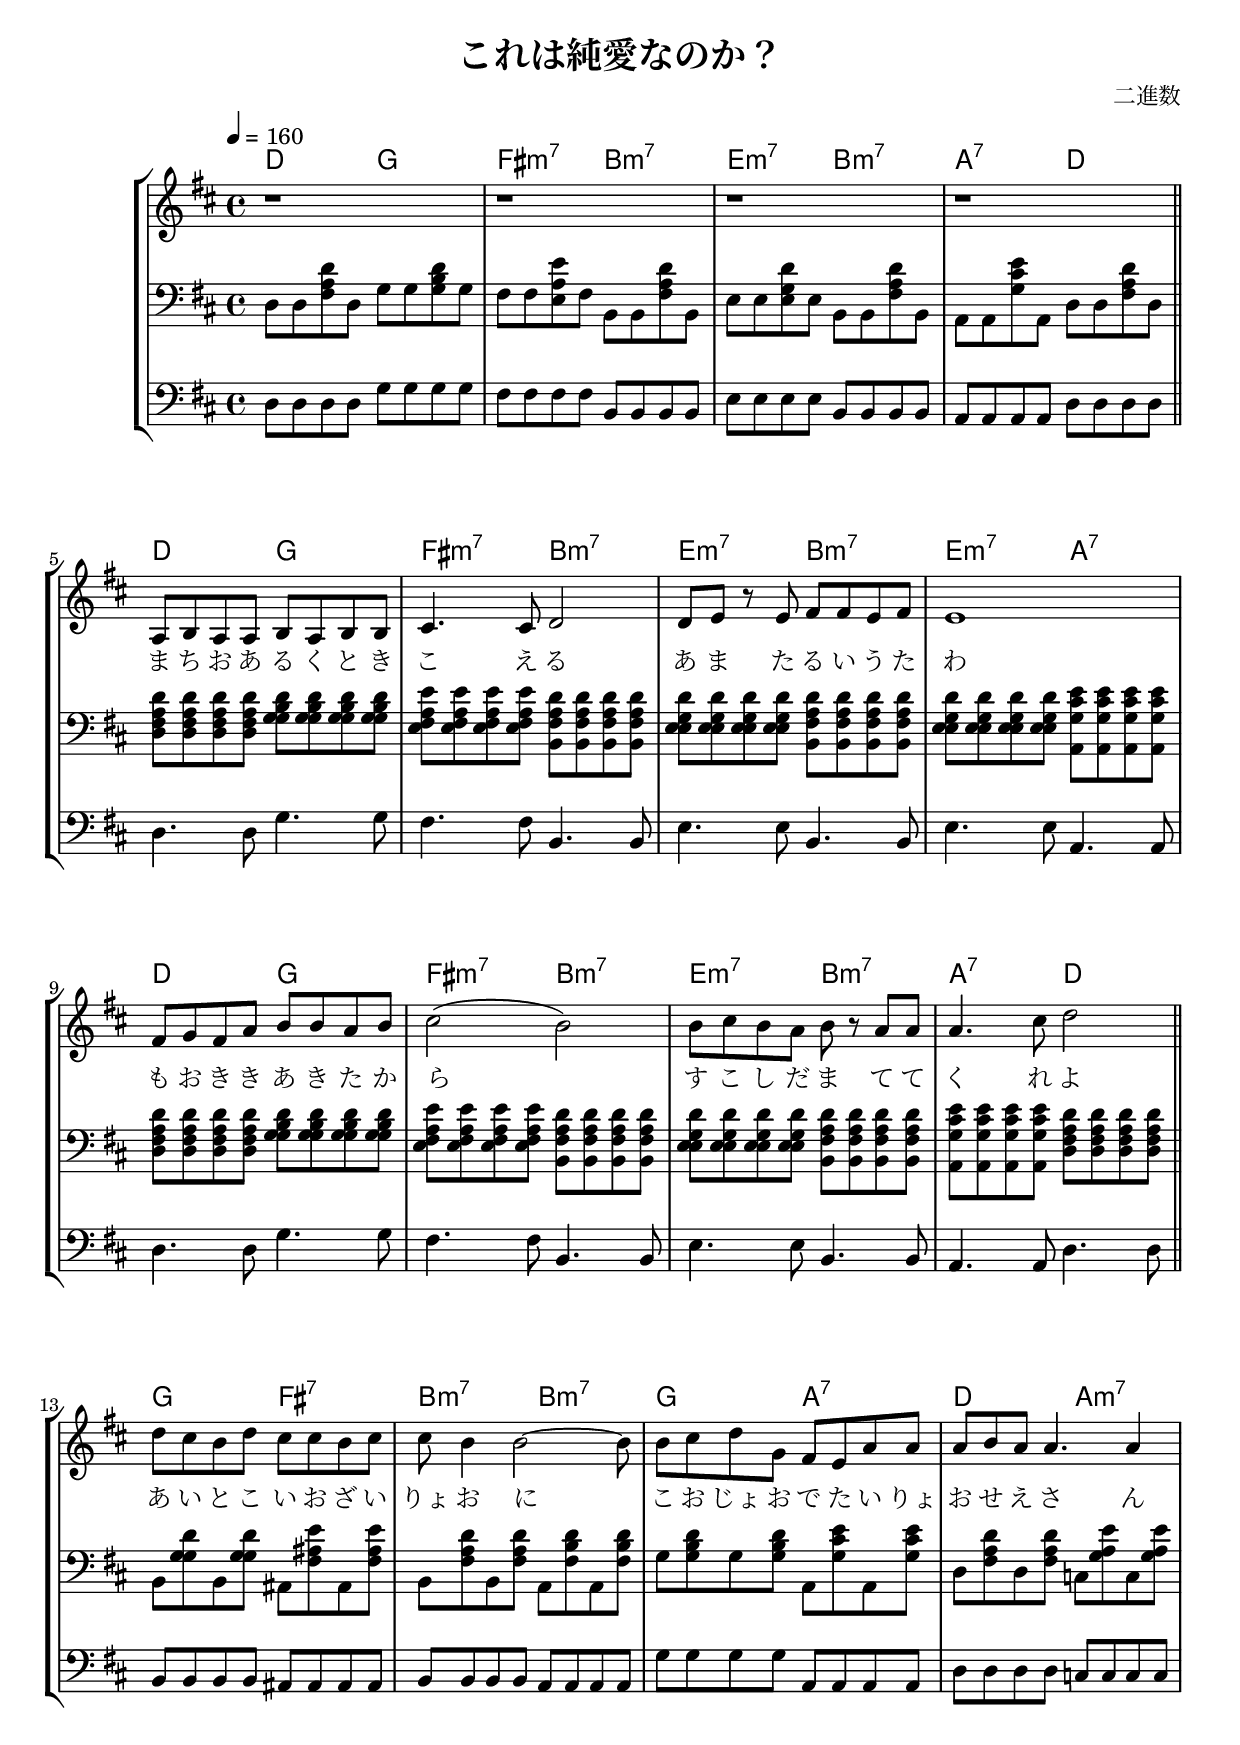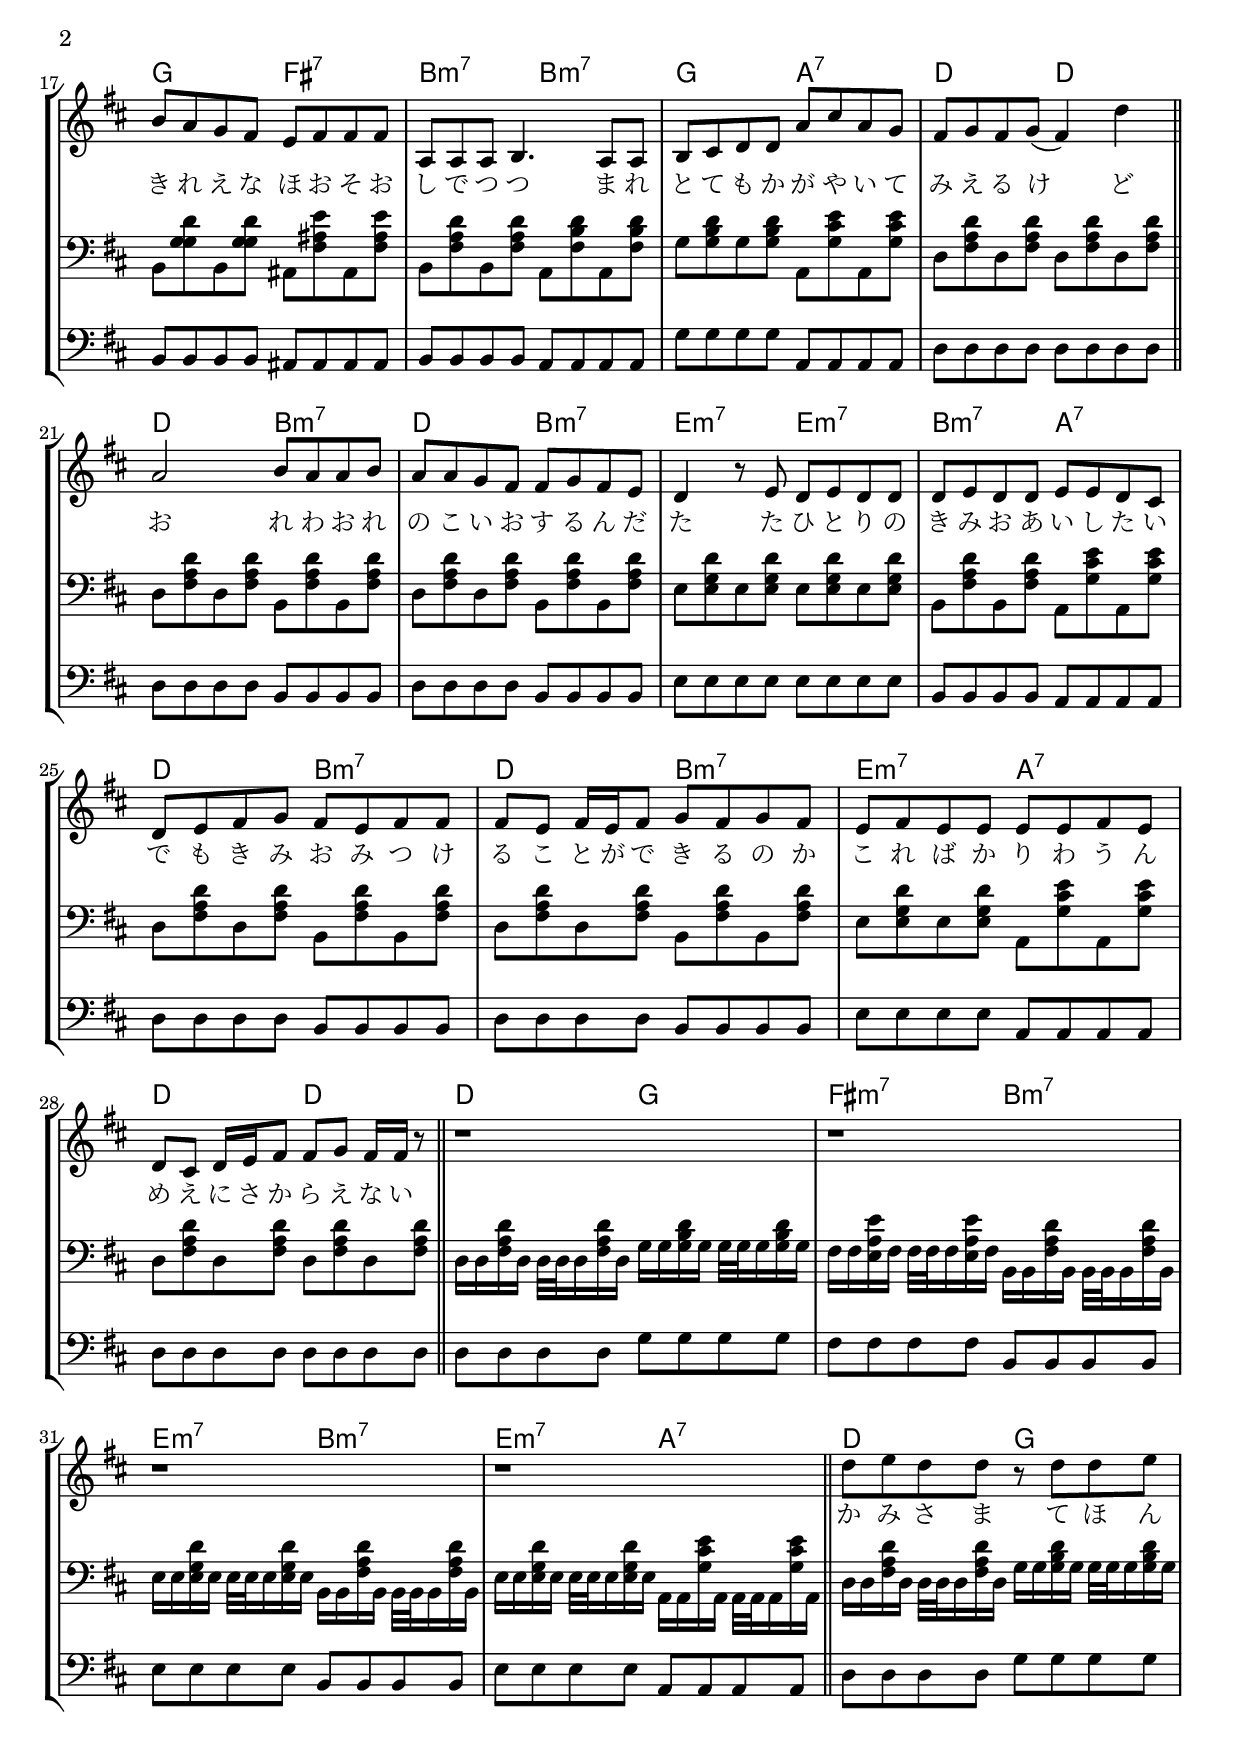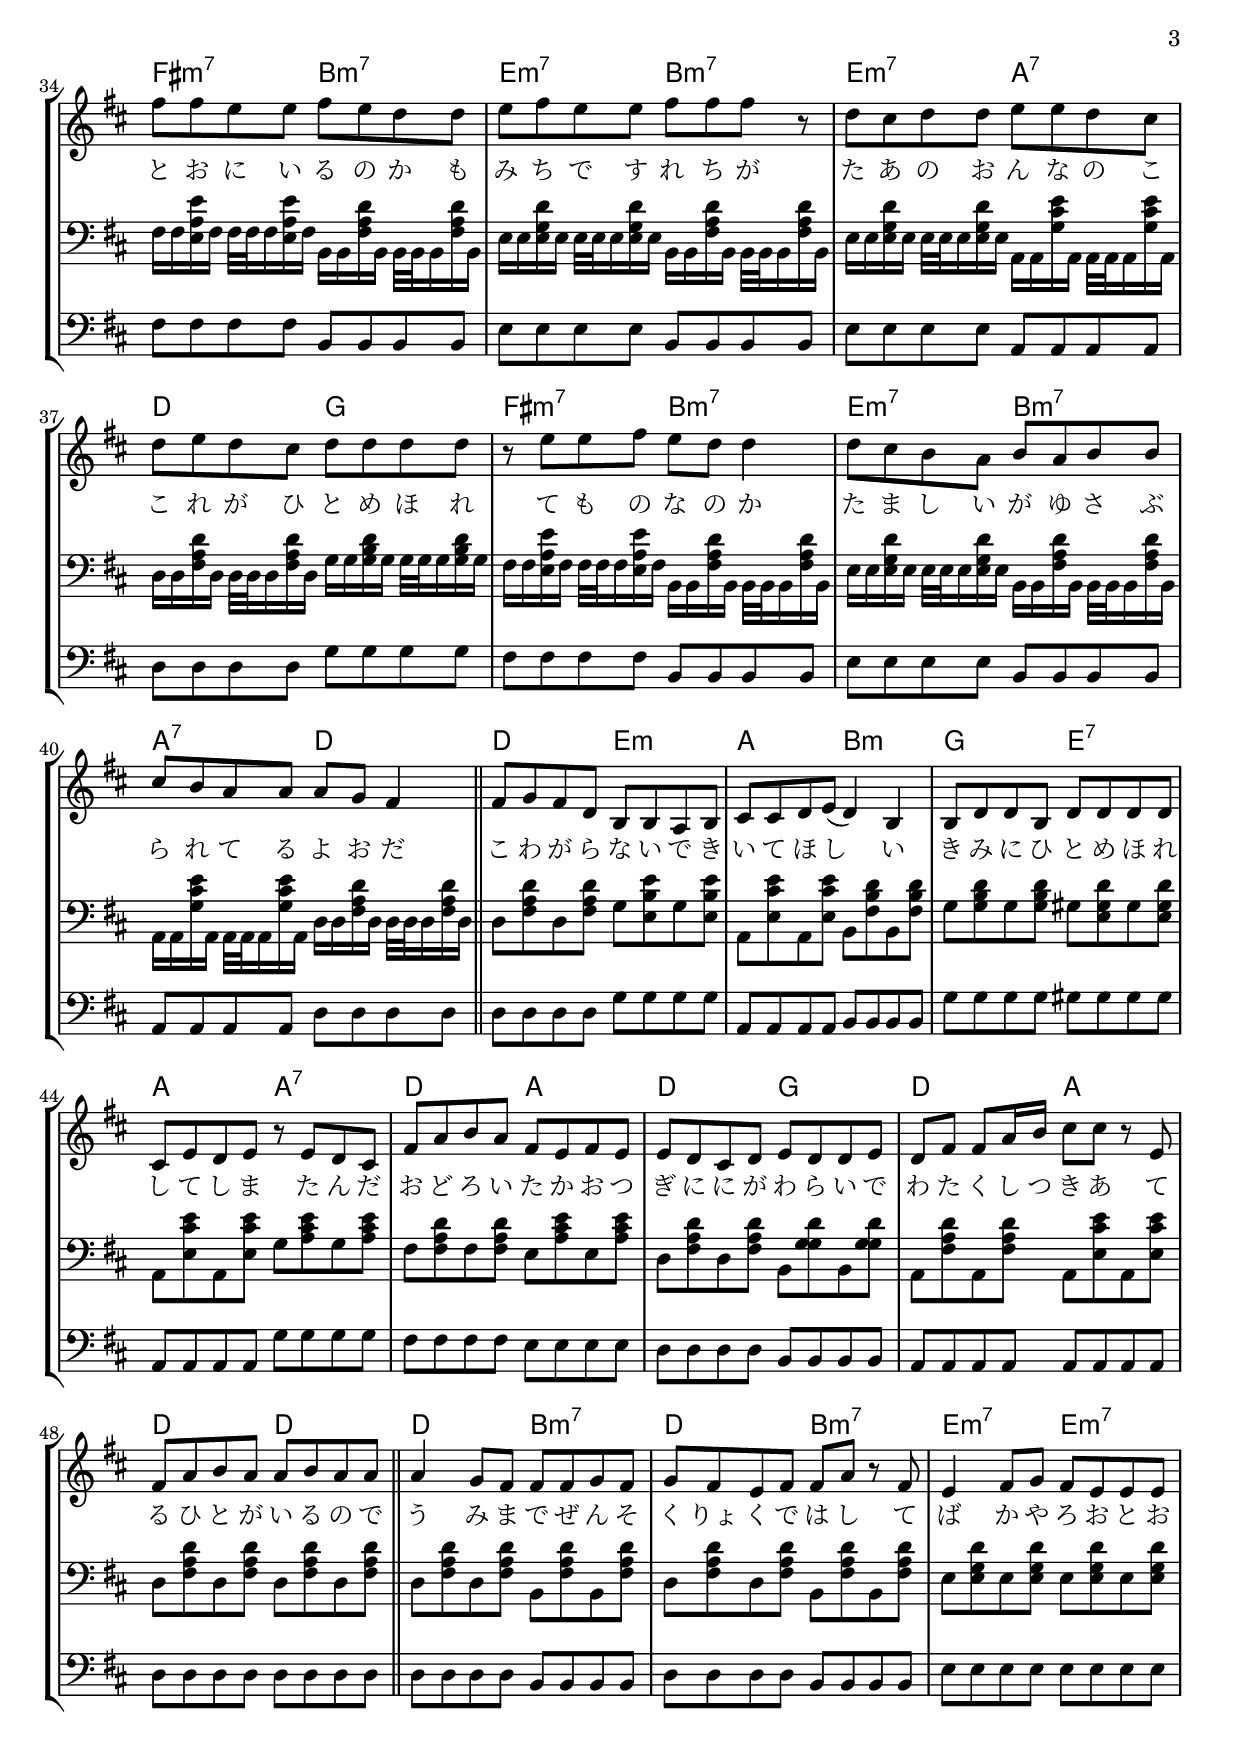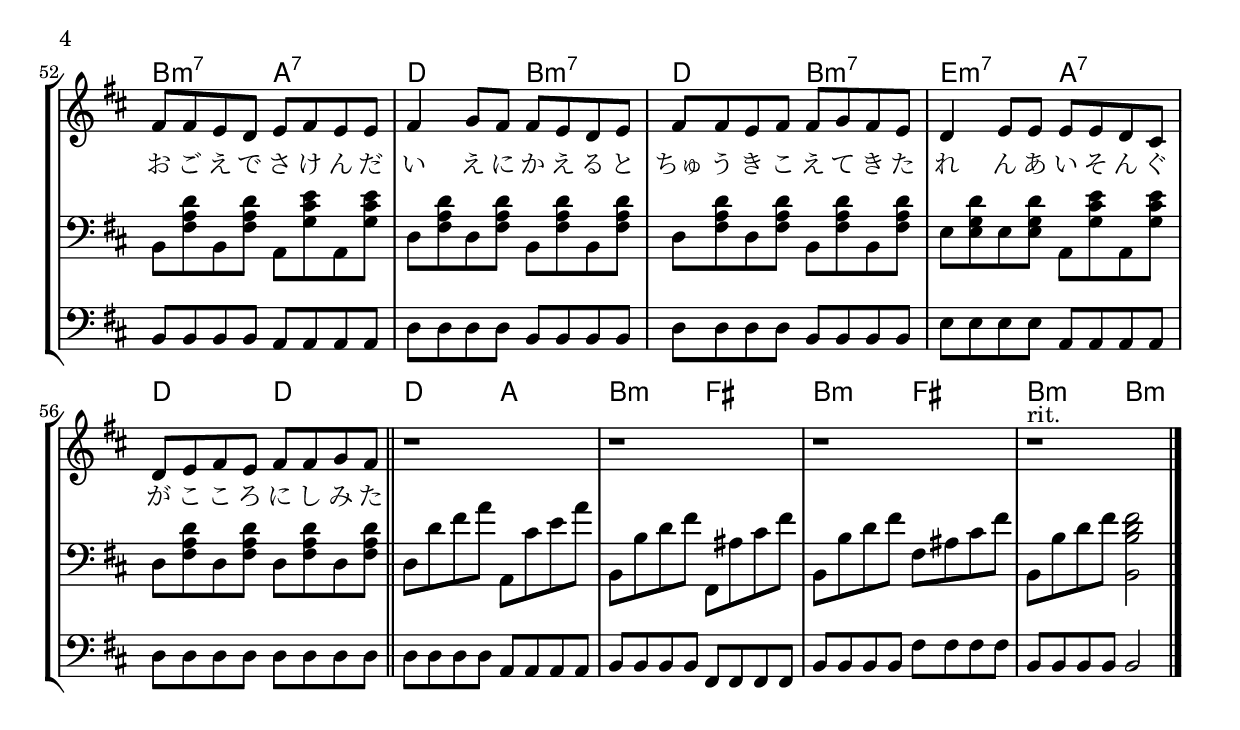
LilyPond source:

\version "2.12.1"

\header {
	title = \markup {これは純愛なのか？}
	composer = \markup \center-column {二進数}
}

harmony = \chordmode {
	d2 g fis:min7 b:min7 e:min7 b:min7 a:7 d 

	d g fis:min7 b:min7 e:min7 b:min7 e:min7 a:7 d g fis:min7 b:min7 e:min7 b:min7 a:7 d 

	g fis:7 b:min7 b:min7 g a:7 d a:min7 g fis:7 b:min7 b:min7 g a:7 d d 

	d b:min7 d b:min7 e:min7 e:min7 b:min7 a:7 d b:min7 d b:min7 e:min7 a:7 d d 

	d g fis:min7 b:min7 e:min7 b:min7 e:min7 a:7 

	d g fis:min7 b:min7 e:min7 b:min7 e:min7 a:7 d g fis:min7 b:min7 e:min7 b:min7 a:7 d 

	d e:m a b:m g e:7 a a:7 d a d g d a d d 

	d b:min7 d b:min7 e:min7 e:min7 b:min7 a:7 d b:min7 d b:min7 e:min7 a:7 d d 

	d a b:m fis b:m fis b:m b:m 
}

melody = {
	\key d \major
	\tempo 4 = 160
	r1 | r1 | r1 | r1   
	\set Staff.midiInstrument = #"mmi0.45"
	 a8  b8  a8  a8  b8  a8  b8  b8 
	cis'4.  cis'8  d'2 
	d'8  e'8  r8  e'8  fis'8  fis'8  e'8  fis'8 
	e'1 
	fis'8  g'8  fis'8  a'8  b'8  b'8  a'8  b'8 
	cis''2  (b'2) 
	b'8  cis''8  b'8  a'8  b'8  r8  a'8  a'8 
	a'4.  cis''8  d''2
	\set Staff.midiInstrument = #"mmi0.45"
	 d''8  cis''8  b'8  d''8  cis''8  cis''8  b'8  cis''8 
	cis''8  b'4  b'2~b'8 
	b'8  cis''8  d''8  g'8  fis'8  e'8  a'8  a'8 
	a'8  b'8  a'8  a'4.  a'4 
	b'8  a'8  g'8  fis'8  e'8  fis'8  fis'8  fis'8 
	a8  a8  a8  b4.  a8  a8 
	b8  cis'8  d'8  d'8  a'8  cis''8  a'8  g'8 
	fis'8  g'8  fis'8  g'8  (fis'4)  d''4
	\set Staff.midiInstrument = #"mmi0.45"
	 a'2  b'8  a'8  a'8  b'8 
	a'8  a'8  g'8  fis'8  fis'8  g'8  fis'8  e'8 
	d'4  r8  e'8  d'8  e'8  d'8  d'8 
	d'8  e'8  d'8  d'8  e'8  e'8  d'8  cis'8 
	d'8  e'8  fis'8  g'8  fis'8  e'8  fis'8  fis'8 
	fis'8  e'8  fis'16  e'16  fis'8  g'8  fis'8  g'8  fis'8 
	e'8  fis'8  e'8  e'8  e'8  e'8  fis'8  e'8 
	d'8  cis'8  d'16  e'16  fis'8  fis'8  g'8  fis'16  fis'16  	r8 	r1 | r1 | r1 | r1   
	\set Staff.midiInstrument = #"mmi0.45"
	 d''8  e''8  d''8  d''8  r8  d''8  d''8  e''8 
	fis''8  fis''8  e''8  e''8  fis''8  e''8  d''8  d''8 
	e''8  fis''8  e''8  e''8  fis''8  fis''8  fis''8  r8 
	d''8  cis''8  d''8  d''8  e''8  e''8  d''8  cis''8 
	d''8  e''8  d''8  cis''8  d''8  d''8  d''8  d''8 
	r8  e''8  e''8  fis''8  e''8  d''8  d''4 
	d''8  cis''8  b'8  a'8  b'8  a'8  b'8  b'8 
	cis''8  b'8  a'8  a'8  a'8  g'8  fis'4
	\set Staff.midiInstrument = #"mmi0.45"
	 fis'8  g'8  fis'8  d'8  b8  b8  a8  b8 
	cis'8  cis'8  d'8  e'8  (d'4)  b4 
	b8  d'8  d'8  b8  d'8  d'8  d'8  d'8 
	cis'8  e'8  d'8  e'8  r8  e'8  d'8  cis'8 
	fis'8  a'8  b'8  a'8  fis'8  e'8  fis'8  e'8 
	e'8  d'8  cis'8  d'8  e'8  d'8  d'8  e'8 
	d'8  fis'8  fis'8  a'16  b'16  cis''8  cis''8  r8  e'8 
	fis'8  a'8  b'8  a'8  a'8  b'8  a'8  a'8
	\set Staff.midiInstrument = #"mmi0.45"
	 a'4  g'8  fis'8  fis'8  fis'8  g'8  fis'8 
	g'8  fis'8  e'8  fis'8  fis'8  a'8  r8  fis'8 
	e'4  fis'8  g'8  fis'8  e'8  e'8  e'8 
	fis'8  fis'8  e'8  d'8  e'8  fis'8  e'8  e'8 
	fis'4  g'8  fis'8  fis'8  e'8  d'8  e'8 
	fis'8  fis'8  e'8  fis'8  fis'8  g'8  fis'8  e'8 
	d'4  e'8  e'8  e'8  e'8  d'8  cis'8 
	d'8  e'8  fis'8  e'8  fis'8  fis'8  g'8  fis'8
	r1 | r1 | r1 | r1^"rit." \bar "|."
}

words = \lyricmode {
	
	ま  ち  お  あ  る  く  と  き  こ  え  る  あ  ま  た  る  い  う  た  わ  も  お  き  き  あ  き  た  か  ら  す  こ  し  だ  ま  て  て  く  れ  よ  
	あ  い  と  こ  い  お  ざ  い  りょ  お  に  こ  お  じょ  お  で  た  い  りょ  お  せ  え  さ  ん  き  れ  え  な  ほ  お  そ  お  し  で  つ  つ  ま  れ  と  て  も  か  が  や  い  て  み  え  る  け  ど  
	お  れ  わ  お  れ  の  こ  い  お  す  る  ん  だ  た  た  ひ  と  り  の  き  み  お  あ  い  し  た  い  で  も  き  み  お  み  つ  け  る  こ  と  が  で  き  る  の  か  こ  れ  ば  か  り  わ  う  ん  め  え  に  さ  か  ら  え  な  い  
	
	か  み  さ  ま  て  ほ  ん  と  お  に  い  る  の  か  も  み  ち  で  す  れ  ち  が  た  あ  の  お  ん  な  の  こ  こ  れ  が  ひ  と  め  ほ  れ  て  も  の  な  の  か  た  ま  し  い  が  ゆ  さ  ぶ  ら  れ  て  る  よ  お  だ  
	こ  わ  が  ら  な  い  で  き  い  て  ほ  し  い  き  み  に  ひ  と  め  ほ  れ  し  て  し  ま  た  ん  だ  お  ど  ろ  い  た  か  お  つ  ぎ  に  に  が  わ  ら  い  で  わ  た  く  し  つ  き  あ  て  る  ひ  と  が  い  る  の  で  
	う  み  ま  で  ぜ  ん  そ  く  りょ  く  で  は  し  て  ば  か  や  ろ  お  と  お  お  ご  え  で  さ  け  ん  だ  い  え  に  か  え  る  と  ちゅ  う  き  こ  え  て  き  た  れ  ん  あ  い  そ  ん  ぐ  が  こ  こ  ろ  に  し  み  た  
	
}

tempochange = {
	\tempo 4 = 160
	r1 | r1 | r1 | r1 \bar "||"
	\tempo 4 = 160
	r1 | r1 | r1 | r1 | r1 | r1 | r1 | r1 \bar "||"
	\tempo 4 = 160
	r1 | r1 | r1 | r1 | r1 | r1 | r1 | r1 \bar "||"
	\tempo 4 = 160
	r1 | r1 | r1 | r1 | r1 | r1 | r1 | r1 \bar "||"
	\tempo 4 = 160
	r1 | r1 | r1 | r1 \bar "||"
	\tempo 4 = 160
	r1 | r1 | r1 | r1 | r1 | r1 | r1 | r1 \bar "||"
	\tempo 4 = 160
	r1 | r1 | r1 | r1 | r1 | r1 | r1 | r1 \bar "||"
	\tempo 4 = 160
	r1 | r1 | r1 | r1 | r1 | r1 | r1 | r1 \bar "||"
	\tempo 4 = 160
	r1 | r1 | r1 | \tempo 4 = 120 r2 \tempo 4 = 106 r2 \bar "|."
}

mainacc = {
	\clef bass
	\set Staff.midiInstrument = #"Overdriven Guitar"
	\key d \major
	\tempo 4 = 160
	d8 d8 <fis a d'>8 d8
	g8 g8 <g b d'>8 g8
	fis8 fis8 <e a e'>8 fis8
	b,8 b,8 <fis a d'>8 b,8
	e8 e8 <e g d'>8 e8
	b,8 b,8 <fis a d'>8 b,8
	a,8 a,8 <g cis' e'>8 a,8
	d8 d8 <fis a d'>8 d8
	\bar "||"

	\set Staff.midiInstrument = #"Overdriven Guitar"
	<d fis a d'>8 <d fis a d'>8 <d fis a d'>8 <d fis a d'>8
	<g g b d'>8 <g g b d'>8 <g g b d'>8 <g g b d'>8
	<fis e a e'>8 <fis e a e'>8 <fis e a e'>8 <fis e a e'>8
	<b, fis a d'>8 <b, fis a d'>8 <b, fis a d'>8 <b, fis a d'>8
	<e e g d'>8 <e e g d'>8 <e e g d'>8 <e e g d'>8
	<b, fis a d'>8 <b, fis a d'>8 <b, fis a d'>8 <b, fis a d'>8
	<e e g d'>8 <e e g d'>8 <e e g d'>8 <e e g d'>8
	<a, g cis' e'>8 <a, g cis' e'>8 <a, g cis' e'>8 <a, g cis' e'>8
	<d fis a d'>8 <d fis a d'>8 <d fis a d'>8 <d fis a d'>8
	<g g b d'>8 <g g b d'>8 <g g b d'>8 <g g b d'>8
	<fis e a e'>8 <fis e a e'>8 <fis e a e'>8 <fis e a e'>8
	<b, fis a d'>8 <b, fis a d'>8 <b, fis a d'>8 <b, fis a d'>8
	<e e g d'>8 <e e g d'>8 <e e g d'>8 <e e g d'>8
	<b, fis a d'>8 <b, fis a d'>8 <b, fis a d'>8 <b, fis a d'>8
	<a, g cis' e'>8 <a, g cis' e'>8 <a, g cis' e'>8 <a, g cis' e'>8
	<d fis a d'>8 <d fis a d'>8 <d fis a d'>8 <d fis a d'>8
	\bar "||"

	\set Staff.midiInstrument = #"Overdriven Guitar"
	b,8 <g g d'> b, <g g d'>
	ais,8 <fis ais e'> ais, <fis ais e'>
	b,8 <fis a d'> b, <fis a d'>
	a,8 <fis b d'> a, <fis b d'>
	g8 <g b d'> g <g b d'>
	a,8 <g cis' e'> a, <g cis' e'>
	d8 <fis a d'> d <fis a d'>
	c8 <g a e'> c <g a e'>
	b,8 <g g d'> b, <g g d'>
	ais,8 <fis ais e'> ais, <fis ais e'>
	b,8 <fis a d'> b, <fis a d'>
	a,8 <fis b d'> a, <fis b d'>
	g8 <g b d'> g <g b d'>
	a,8 <g cis' e'> a, <g cis' e'>
	d8 <fis a d'> d <fis a d'>
	d8 <fis a d'> d <fis a d'>
	\bar "||"

	\set Staff.midiInstrument = #"Overdriven Guitar"
	d8 <fis a d'> d <fis a d'>
	b,8 <fis a d'> b, <fis a d'>
	d8 <fis a d'> d <fis a d'>
	b,8 <fis a d'> b, <fis a d'>
	e8 <e g d'> e <e g d'>
	e8 <e g d'> e <e g d'>
	b,8 <fis a d'> b, <fis a d'>
	a,8 <g cis' e'> a, <g cis' e'>
	d8 <fis a d'> d <fis a d'>
	b,8 <fis a d'> b, <fis a d'>
	d8 <fis a d'> d <fis a d'>
	b,8 <fis a d'> b, <fis a d'>
	e8 <e g d'> e <e g d'>
	a,8 <g cis' e'> a, <g cis' e'>
	d8 <fis a d'> d <fis a d'>
	d8 <fis a d'> d <fis a d'>
	\bar "||"

	\set Staff.midiInstrument = #"Overdriven Guitar"
	d16 d16 <fis a d'>16 d16   d32 d32 d16 <fis a d'>16 d16
	g16 g16 <g b d'>16 g16   g32 g32 g16 <g b d'>16 g16
	fis16 fis16 <e a e'>16 fis16   fis32 fis32 fis16 <e a e'>16 fis16
	b,16 b,16 <fis a d'>16 b,16   b,32 b,32 b,16 <fis a d'>16 b,16
	e16 e16 <e g d'>16 e16   e32 e32 e16 <e g d'>16 e16
	b,16 b,16 <fis a d'>16 b,16   b,32 b,32 b,16 <fis a d'>16 b,16
	e16 e16 <e g d'>16 e16   e32 e32 e16 <e g d'>16 e16
	a,16 a,16 <g cis' e'>16 a,16   a,32 a,32 a,16 <g cis' e'>16 a,16
	\bar "||"

	\set Staff.midiInstrument = #"Overdriven Guitar"
	d16 d16 <fis a d'>16 d16   d32 d32 d16 <fis a d'>16 d16
	g16 g16 <g b d'>16 g16   g32 g32 g16 <g b d'>16 g16
	fis16 fis16 <e a e'>16 fis16   fis32 fis32 fis16 <e a e'>16 fis16
	b,16 b,16 <fis a d'>16 b,16   b,32 b,32 b,16 <fis a d'>16 b,16
	e16 e16 <e g d'>16 e16   e32 e32 e16 <e g d'>16 e16
	b,16 b,16 <fis a d'>16 b,16   b,32 b,32 b,16 <fis a d'>16 b,16
	e16 e16 <e g d'>16 e16   e32 e32 e16 <e g d'>16 e16
	a,16 a,16 <g cis' e'>16 a,16   a,32 a,32 a,16 <g cis' e'>16 a,16
	d16 d16 <fis a d'>16 d16   d32 d32 d16 <fis a d'>16 d16
	g16 g16 <g b d'>16 g16   g32 g32 g16 <g b d'>16 g16
	fis16 fis16 <e a e'>16 fis16   fis32 fis32 fis16 <e a e'>16 fis16
	b,16 b,16 <fis a d'>16 b,16   b,32 b,32 b,16 <fis a d'>16 b,16
	e16 e16 <e g d'>16 e16   e32 e32 e16 <e g d'>16 e16
	b,16 b,16 <fis a d'>16 b,16   b,32 b,32 b,16 <fis a d'>16 b,16
	a,16 a,16 <g cis' e'>16 a,16   a,32 a,32 a,16 <g cis' e'>16 a,16
	d16 d16 <fis a d'>16 d16   d32 d32 d16 <fis a d'>16 d16
	\bar "||"

	\set Staff.midiInstrument = #"Overdriven Guitar"
	d8 <fis a d'> d <fis a d'>
	g8 <e b e'> g <e b e'>
	a,8 <e cis' e'> a, <e cis' e'>
	b,8 <fis b d'> b, <fis b d'>
	g8 <g b d'> g <g b d'>
	gis8 <e gis d'> gis <e gis d'>
	a,8 <e cis' e'> a, <e cis' e'>
	g8 <a cis' e'> g <a cis' e'>
	fis8 <fis a d'> fis <fis a d'>
	e8 <a cis' e'> e <a cis' e'>
	d8 <fis a d'> d <fis a d'>
	b,8 <g g d'> b, <g g d'>
	a,8 <fis a d'> a, <fis a d'>
	a,8 <e cis' e'> a, <e cis' e'>
	d8 <fis a d'> d <fis a d'>
	d8 <fis a d'> d <fis a d'>
	\bar "||"

	\set Staff.midiInstrument = #"Overdriven Guitar"
	d8 <fis a d'> d <fis a d'>
	b,8 <fis a d'> b, <fis a d'>
	d8 <fis a d'> d <fis a d'>
	b,8 <fis a d'> b, <fis a d'>
	e8 <e g d'> e <e g d'>
	e8 <e g d'> e <e g d'>
	b,8 <fis a d'> b, <fis a d'>
	a,8 <g cis' e'> a, <g cis' e'>
	d8 <fis a d'> d <fis a d'>
	b,8 <fis a d'> b, <fis a d'>
	d8 <fis a d'> d <fis a d'>
	b,8 <fis a d'> b, <fis a d'>
	e8 <e g d'> e <e g d'>
	a,8 <g cis' e'> a, <g cis' e'>
	d8 <fis a d'> d <fis a d'>
	d8 <fis a d'> d <fis a d'>
	\bar "||"

	\set Staff.midiInstrument = #"Overdriven Guitar"
	d8 d'8 fis'8 a'8
	a,8 cis'8 e'8 a'8
	b,8 b8 d'8 fis'8
	fis,8 ais8 cis'8 fis'8
	b,8 b8 d'8 fis'8
	fis8 ais8 cis'8 fis'8
	b,8 b8 d'8 fis'8
	<b, b d' fis'>2
	\bar "|."
}

subacc = {
	\clef bass
	\set Staff.midiInstrument = #"Electric Bass (finger)"
	\key d \major
	\tempo 4 = 160
	d8 d8 d8 d8
	g8 g8 g8 g8
	fis8 fis8 fis8 fis8
	b,8 b,8 b,8 b,8
	e8 e8 e8 e8
	b,8 b,8 b,8 b,8
	a,8 a,8 a,8 a,8
	d8 d8 d8 d8
	\bar "||"

	\set Staff.midiInstrument = #"Electric Bass (finger)"
	d4.d8
	g4.g8
	fis4.fis8
	b,4.b,8
	e4.e8
	b,4.b,8
	e4.e8
	a,4.a,8
	d4.d8
	g4.g8
	fis4.fis8
	b,4.b,8
	e4.e8
	b,4.b,8
	a,4.a,8
	d4.d8
	\bar "||"

	\set Staff.midiInstrument = #"Electric Bass (finger)"
	b,8 b,8 b,8 b,8
	ais,8 ais,8 ais,8 ais,8
	b,8 b,8 b,8 b,8
	a,8 a,8 a,8 a,8
	g8 g8 g8 g8
	a,8 a,8 a,8 a,8
	d8 d8 d8 d8
	c8 c8 c8 c8
	b,8 b,8 b,8 b,8
	ais,8 ais,8 ais,8 ais,8
	b,8 b,8 b,8 b,8
	a,8 a,8 a,8 a,8
	g8 g8 g8 g8
	a,8 a,8 a,8 a,8
	d8 d8 d8 d8
	d8 d8 d8 d8
	\bar "||"

	\set Staff.midiInstrument = #"Electric Bass (finger)"
	d8 d8 d8 d8
	b,8 b,8 b,8 b,8
	d8 d8 d8 d8
	b,8 b,8 b,8 b,8
	e8 e8 e8 e8
	e8 e8 e8 e8
	b,8 b,8 b,8 b,8
	a,8 a,8 a,8 a,8
	d8 d8 d8 d8
	b,8 b,8 b,8 b,8
	d8 d8 d8 d8
	b,8 b,8 b,8 b,8
	e8 e8 e8 e8
	a,8 a,8 a,8 a,8
	d8 d8 d8 d8
	d8 d8 d8 d8
	\bar "||"

	\set Staff.midiInstrument = #"Electric Bass (finger)"
	d8 d8 d8 d8
	g8 g8 g8 g8
	fis8 fis8 fis8 fis8
	b,8 b,8 b,8 b,8
	e8 e8 e8 e8
	b,8 b,8 b,8 b,8
	e8 e8 e8 e8
	a,8 a,8 a,8 a,8
	\bar "||"

	\set Staff.midiInstrument = #"Electric Bass (finger)"
	d8 d8 d8 d8
	g8 g8 g8 g8
	fis8 fis8 fis8 fis8
	b,8 b,8 b,8 b,8
	e8 e8 e8 e8
	b,8 b,8 b,8 b,8
	e8 e8 e8 e8
	a,8 a,8 a,8 a,8
	d8 d8 d8 d8
	g8 g8 g8 g8
	fis8 fis8 fis8 fis8
	b,8 b,8 b,8 b,8
	e8 e8 e8 e8
	b,8 b,8 b,8 b,8
	a,8 a,8 a,8 a,8
	d8 d8 d8 d8
	\bar "||"

	\set Staff.midiInstrument = #"Electric Bass (finger)"
	d8 d8 d8 d8
	g8 g8 g8 g8
	a,8 a,8 a,8 a,8
	b,8 b,8 b,8 b,8
	g8 g8 g8 g8
	gis8 gis8 gis8 gis8
	a,8 a,8 a,8 a,8
	g8 g8 g8 g8
	fis8 fis8 fis8 fis8
	e8 e8 e8 e8
	d8 d8 d8 d8
	b,8 b,8 b,8 b,8
	a,8 a,8 a,8 a,8
	a,8 a,8 a,8 a,8
	d8 d8 d8 d8
	d8 d8 d8 d8
	\bar "||"

	\set Staff.midiInstrument = #"Electric Bass (finger)"
	d8 d8 d8 d8
	b,8 b,8 b,8 b,8
	d8 d8 d8 d8
	b,8 b,8 b,8 b,8
	e8 e8 e8 e8
	e8 e8 e8 e8
	b,8 b,8 b,8 b,8
	a,8 a,8 a,8 a,8
	d8 d8 d8 d8
	b,8 b,8 b,8 b,8
	d8 d8 d8 d8
	b,8 b,8 b,8 b,8
	e8 e8 e8 e8
	a,8 a,8 a,8 a,8
	d8 d8 d8 d8
	d8 d8 d8 d8
	\bar "||"

	\set Staff.midiInstrument = #"Electric Bass (finger)"
	d8 d8 d8 d8
	a,8 a,8 a,8 a,8
	b,8 b,8 b,8 b,8
	fis,8 fis,8 fis,8 fis,8
	b,8 b,8 b,8 b,8
	fis8 fis8 fis8 fis8
	b,8 b,8 b,8 b,8
	b,2
	\bar "|."
}

percA = {
	\drummode {
	r2. hho4  |r1  |r2. hho4  |r1  \bar "||"
	r8 cymr8 cymr8 cymr8 cymr8 cymr8 cymr8 cymr8  |cymr8 cymr8 cymr8 cymr8 cymr8 cymr8 cymr8 cymr8  |cymr8 cymr8 cymr8 cymr8 cymr8 cymr8 cymr8 cymr8  |cymr8 cymr8 cymr8 cymr8 cymr8 cymr8 cymr8 cymr8  |r8 cymr8 cymr8 cymr8 cymr8 cymr8 cymr8 cymr8  |cymr8 cymr8 cymr8 cymr8 cymr8 cymr8 cymr8 cymr8  |cymr8 cymr8 cymr8 cymr8 cymr8 cymr8 cymr8 cymr8  |cymr8 cymr8 cymr4 cymr8 cymr4.  \bar "||"
	r8 cymr8 cymr8 cymr8 cymr8 cymr8 cymr8 cymr8  |cymr8 cymr8 cymr8 cymr8 cymr8 cymr8 cymr8 cymr8  |cymr8 cymr8 cymr8 cymr8 cymr8 cymr8 cymr8 cymr8  |cymr8 cymr8 cymr8 cymr8 cymr8 cymr8 cymr8 cymr8  |r8 cymr8 cymr8 cymr8 cymr8 cymr8 cymr8 cymr8  |cymr8 cymr8 cymr8 cymr8 cymr8 cymr8 cymr8 cymr8  |cymr8 cymr8 cymr8 cymr8 cymr8 cymr8 cymr8 cymr8  |cymr8 cymr8 cymr4 cymr8 cymr4.  \bar "||"
	r2. hho4  |r1  |r2. hho4  |r1  |r2. hho4  |r1  |r2. hho4  |r1  \bar "||"
	r4 hh4 hh4 hh4  |hh4 hh4 hh4 hh4  |hh4 hh4 hh4 hh4  |hh4 hh4 hh4 hh4  \bar "||"
	r8 cymr8 cymr8 cymr8 cymr8 cymr8 cymr8 cymr8  |cymr8 cymr8 cymr8 cymr8 cymr8 cymr8 cymr8 cymr8  |cymr8 cymr8 cymr8 cymr8 cymr8 cymr8 cymr8 cymr8  |cymr8 cymr8 cymr8 cymr8 cymr8 cymr8 cymr8 cymr8  |r8 cymr8 cymr8 cymr8 cymr8 cymr8 cymr8 cymr8  |cymr8 cymr8 cymr8 cymr8 cymr8 cymr8 cymr8 cymr8  |cymr8 cymr8 cymr8 cymr8 cymr8 cymr8 cymr8 cymr8  |cymr8 cymr8 cymr4 cymr8 cymr4.  \bar "||"
	r8 cymr8 cymr8 cymr8 cymr8 cymr8 cymr8 cymr8  |cymr8 cymr8 cymr8 cymr8 cymr8 cymr8 cymr8 cymr8  |cymr8 cymr8 cymr8 cymr8 cymr8 cymr8 cymr8 cymr8  |cymr8 cymr8 cymr8 cymr8 cymr8 cymr8 cymr8 cymr8  |r8 cymr8 cymr8 cymr8 cymr8 cymr8 cymr8 cymr8  |cymr8 cymr8 cymr8 cymr8 cymr8 cymr8 cymr8 cymr8  |cymr8 cymr8 cymr8 cymr8 cymr8 cymr8 cymr8 cymr8  |cymr8 cymr8 cymr4 cymr8 cymr4.  \bar "||"
	r2. hho4  |r1  |r2. hho4  |r1  |r2. hho4  |r1  |r2. hho4  |r1  \bar "||"
	r2. hho4  |r1  |r2. hho4  |r1  \bar "|."
	}
}

percB = {
	\drummode {
	r4 hh4 hh2  |hh4 hh4 hh4 hh4  |hh4 hh4 hh4 r16 hh8.  |r4 hh4. r16 hh8 hh8 hh16  \bar "||"
	r4 sn8 sn4. sn4  |r4 sn8 sn4. sn4  |r4 sn8 sn4. sn4  |r4 sn8 sn4. sn4  |r4 sn8 sn4. sn4  |r4 sn8 sn4. sn4  |r4 sn8 sn4. sn4  |r8 sn8 sn4 sn8 sn8 sn16 sn16 sn16 sn16  \bar "||"
	r4 sn8 sn4. sn4  |r4 sn8 sn4. sn4  |r4 sn8 sn4. sn4  |r4 sn8 sn4. sn4  |r4 sn8 sn4. sn4  |r4 sn8 sn4. sn4  |r4 sn8 sn4. sn4  |r8 sn8 sn4 sn8 sn8 sn16 sn16 sn16 sn16  \bar "||"
	r4 hh4 hh2  |hh4 hh4 hh4 hh4  |hh4 hh4 hh4 r16 hh8.  |hh4 hh4 hh4 hh4  |r4 hh4 hh2  |hh4 hh4 hh4 hh4  |hh4 hh4 hh4 r16 hh8.  |r4 hh4. r16 hh8 hh8 hh16  \bar "||"
	r8 hhp4 hhp4 hhp4 hhp8  |r8 hhp4 hhp4 hhp4 hhp8  |r8 hhp4 hhp4 hhp4 hhp8  |r8 hhp4 hhp2 r8  \bar "||"
	r4 sn8 sn4. sn4  |r4 sn8 sn4. sn4  |r4 sn8 sn4. sn4  |r4 sn8 sn4. sn4  |r4 sn8 sn4. sn4  |r4 sn8 sn4. sn4  |r4 sn8 sn4. sn4  |r8 sn8 sn4 sn8 sn8 sn16 sn16 sn16 sn16  \bar "||"
	r4 sn8 sn4. sn4  |r4 sn8 sn4. sn4  |r4 sn8 sn4. sn4  |r4 sn8 sn4. sn4  |r4 sn8 sn4. sn4  |r4 sn8 sn4. sn4  |r4 sn8 sn4. sn4  |r8 sn8 sn4 sn8 sn8 sn16 sn16 sn16 sn16  \bar "||"
	r4 hh4 hh2  |hh4 hh4 hh4 hh4  |hh4 hh4 hh4 r16 hh8.  |hh4 hh4 hh4 hh4  |r4 hh4 hh2  |hh4 hh4 hh4 hh4  |hh4 hh4 hh4 r16 hh8.  |r4 hh4. r16 hh8 hh8 hh16  \bar "||"
	r4 hh4 hh2  |hh4 hh4 hh4 hh4  |hh4 hh4 hh4 r16 hh8.  |r4 hh4. r16 hh8 hh8 hh16  \bar "|."
	}
}

percC = {
	\drummode {
	r16 hhp8 hhp8 hhp8 hhp8 hhp8 hhp8 hhp8 hhp16  |r16 hhp8 hhp8 hhp8 hhp8 hhp8 hhp8 hhp8 hhp16  |r16 hhp8 hhp8 hhp8 hhp8 hhp8 hhp4 hhp16  |r16 hhp8 hhp8 hhp8 hhp8. hhp8 hhp8 hhp8  \bar "||"
	bd4 bd4 bd4 bd4  |bd4 bd4 bd8 bd8 bd4  |bd4 bd4 bd4 bd4  |bd4 bd4 bd8 bd8 bd4  |bd4 bd4 bd4 bd4  |bd4 bd4 bd8 bd8 bd4  |bd4 bd4 bd4 bd4  |bd4. bd8 bd4 bd8 bd8  \bar "||"
	bd4 bd4 bd4 bd4  |bd4 bd4 bd8 bd8 bd4  |bd4 bd4 bd4 bd4  |bd4 bd4 bd8 bd8 bd4  |bd4 bd4 bd4 bd4  |bd4 bd4 bd8 bd8 bd4  |bd4 bd4 bd4 bd4  |bd4. bd8 bd4 bd8 bd8  \bar "||"
	r16 hhp8 hhp8 hhp8 hhp8 hhp8 hhp8 hhp8 hhp16  |r16 hhp8 hhp8 hhp8 hhp8 hhp8 hhp8 hhp8 hhp16  |r16 hhp8 hhp8 hhp8 hhp8 hhp8 hhp4 hhp16  |r16 hhp8 hhp8 hhp8 hhp8 hhp8 hhp8 hhp8 hhp16  |r16 hhp8 hhp8 hhp8 hhp8 hhp8 hhp8 hhp8 hhp16  |r16 hhp8 hhp8 hhp8 hhp8 hhp8 hhp8 hhp8 hhp16  |r16 hhp8 hhp8 hhp8 hhp8 hhp8 hhp4 hhp16  |r16 hhp8 hhp8 hhp8 hhp8. hhp8 hhp8 hhp8  \bar "||"
	r4 sn2 sn4  |r4 sn2 sn8. sn16  |r4 sn2 sn4  |r4 sn4 r16 sn16 sn8. sn16 sn16 sn16  \bar "||"
	bd4 bd4 bd4 bd4  |bd4 bd4 bd8 bd8 bd4  |bd4 bd4 bd4 bd4  |bd4 bd4 bd8 bd8 bd4  |bd4 bd4 bd4 bd4  |bd4 bd4 bd8 bd8 bd4  |bd4 bd4 bd4 bd4  |bd4. bd8 bd4 bd8 bd8  \bar "||"
	bd4 bd4 bd4 bd4  |bd4 bd4 bd8 bd8 bd4  |bd4 bd4 bd4 bd4  |bd4 bd4 bd8 bd8 bd4  |bd4 bd4 bd4 bd4  |bd4 bd4 bd8 bd8 bd4  |bd4 bd4 bd4 bd4  |bd4. bd8 bd4 bd8 bd8  \bar "||"
	r16 hhp8 hhp8 hhp8 hhp8 hhp8 hhp8 hhp8 hhp16  |r16 hhp8 hhp8 hhp8 hhp8 hhp8 hhp8 hhp8 hhp16  |r16 hhp8 hhp8 hhp8 hhp8 hhp8 hhp4 hhp16  |r16 hhp8 hhp8 hhp8 hhp8 hhp8 hhp8 hhp8 hhp16  |r16 hhp8 hhp8 hhp8 hhp8 hhp8 hhp8 hhp8 hhp16  |r16 hhp8 hhp8 hhp8 hhp8 hhp8 hhp8 hhp8 hhp16  |r16 hhp8 hhp8 hhp8 hhp8 hhp8 hhp4 hhp16  |r16 hhp8 hhp8 hhp8 hhp8. hhp8 hhp8 hhp8  \bar "||"
	r16 hhp8 hhp8 hhp8 hhp8 hhp8 hhp8 hhp8 hhp16  |r16 hhp8 hhp8 hhp8 hhp8 hhp8 hhp8 hhp8 hhp16  |r16 hhp8 hhp8 hhp8 hhp8 hhp8 hhp4 hhp16  |r16 hhp8 hhp8 hhp8 hhp8. hhp8 hhp8 hhp8  \bar "|."
	}
}

percD = {
	\drummode {
	r8 sn4 sn4 sn4 sn8  |r8 sn4 sn4 sn4 sn8  |r8 sn4 sn4 sn4 sn8  |r8 sn4 sn8 sn16 sn8 sn8 sn8 sn16  \bar "||"
	cymc1  |r1 |r1 |r1 |cymc1  |r1 |r1 |r1 \bar "||"
	cymc1  |r1 |r1 |r1 |cymc1  |r1 |r1 |r1 \bar "||"
	r8 sn4 sn4 sn4 sn8  |r8 sn4 sn4 sn4 sn8  |r8 sn4 sn4 sn4 sn8  |r8 sn4 sn4 sn4 sn8  |r8 sn4 sn4 sn4 sn8  |r8 sn4 sn4 sn4 sn8  |r8 sn4 sn4 sn4 sn8  |r8 sn4 sn8 sn16 sn8 sn8 sn8 sn16  \bar "||"
	bd2 bd8 bd16 bd4 r16  |bd2 bd8 bd16 bd4 r16  |bd2 bd8 bd16 bd4 r16  |bd4. bd8 bd4 bd4  \bar "||"
	cymc1  |r1 |r1 |r1 |cymc1  |r1 |r1 |r1 \bar "||"
	cymc1  |r1 |r1 |r1 |cymc1  |r1 |r1 |r1 \bar "||"
	r8 sn4 sn4 sn4 sn8  |r8 sn4 sn4 sn4 sn8  |r8 sn4 sn4 sn4 sn8  |r8 sn4 sn4 sn4 sn8  |r8 sn4 sn4 sn4 sn8  |r8 sn4 sn4 sn4 sn8  |r8 sn4 sn4 sn4 sn8  |r8 sn4 sn8 sn16 sn8 sn8 sn8 sn16  \bar "||"
	r8 sn4 sn4 sn4 sn8  |r8 sn4 sn4 sn4 sn8  |r8 sn4 sn4 sn4 sn8  |r8 sn4 sn8 sn16 sn8 sn8 sn8 sn16  \bar "|."
	}
}

percE = {
	\drummode {
	bd4 bd4 bd16 bd8 bd16 bd4  |bd4 bd4 bd16 bd8 bd16 bd4  |bd4 bd4 bd16 bd8 bd16 bd4  |bd4 bd8. bd8 bd8 bd8 bd8 bd16  \bar "||"
	r1 |r1 |r1 |r1 |r1 |r1 |r1 |r4 r16 hhp8 hhp2 r16  \bar "||"
	r1 |r1 |r1 |r1 |r1 |r1 |r1 |r4 r16 hhp8 hhp2 r16  \bar "||"
	bd4 bd4 bd16 bd8 bd16 bd4  |bd4 bd4 bd16 bd8 bd16 bd4  |bd4 bd4 bd16 bd8 bd16 bd4  |bd4 bd4 bd16 bd8 bd16 bd4  |bd4 bd4 bd16 bd8 bd16 bd4  |bd4 bd4 bd16 bd8 bd16 bd4  |bd4 bd4 bd16 bd8 bd16 bd4  |bd4 bd8. bd8 bd8 bd8 bd8 bd16  \bar "||"
	cymc1  |r1 |r1 |r1 \bar "||"
	r1 |r1 |r1 |r1 |r1 |r1 |r1 |r4 r16 hhp8 hhp2 r16  \bar "||"
	r1 |r1 |r1 |r1 |r1 |r1 |r1 |r4 r16 hhp8 hhp2 r16  \bar "||"
	bd4 bd4 bd16 bd8 bd16 bd4  |bd4 bd4 bd16 bd8 bd16 bd4  |bd4 bd4 bd16 bd8 bd16 bd4  |bd4 bd4 bd16 bd8 bd16 bd4  |bd4 bd4 bd16 bd8 bd16 bd4  |bd4 bd4 bd16 bd8 bd16 bd4  |bd4 bd4 bd16 bd8 bd16 bd4  |bd4 bd8. bd8 bd8 bd8 bd8 bd16  \bar "||"
	bd4 bd4 bd16 bd8 bd16 bd4  |bd4 bd4 bd16 bd8 bd16 bd4  |bd4 bd4 bd16 bd8 bd16 bd4  |bd4 bd8. bd8 bd8 bd8 bd8 bd16  \bar "|."
	}
}

percF = {
	\drummode {
	cymc1  |r1 |r1 |cymc1  \bar "||"
	r1 |r1 |r1 |r1 |r1 |r1 |r1 |r4. hh2 r8  \bar "||"
	r1 |r1 |r1 |r1 |r1 |r1 |r1 |r4. hh2 r8  \bar "||"
	cymc1  |r1 |r1 |r1 |cymc1  |r1 |r1 |cymc1  \bar "||"
	r1 | r1 | r1 | r1 \bar "||"
	r1 |r1 |r1 |r1 |r1 |r1 |r1 |r4. hh2 r8  \bar "||"
	r1 |r1 |r1 |r1 |r1 |r1 |r1 |r4. hh2 r8  \bar "||"
	cymc1  |r1 |r1 |r1 |cymc1  |r1 |r1 |cymc1  \bar "||"
	cymc1  |r1 |r1 |cymc1  \bar "|."
	}
}

\score {
	<<
		\new StaffGroup <<
			\new ChordNames {\harmony}
			\new Voice = "melody" {\melody}
			\new Lyrics \lyricsto "melody" \words
			\new Staff = "mainacc" {\mainacc}
			\new Staff = "subacc" {\subacc}
		>>
	>>
	\layout { }
}
